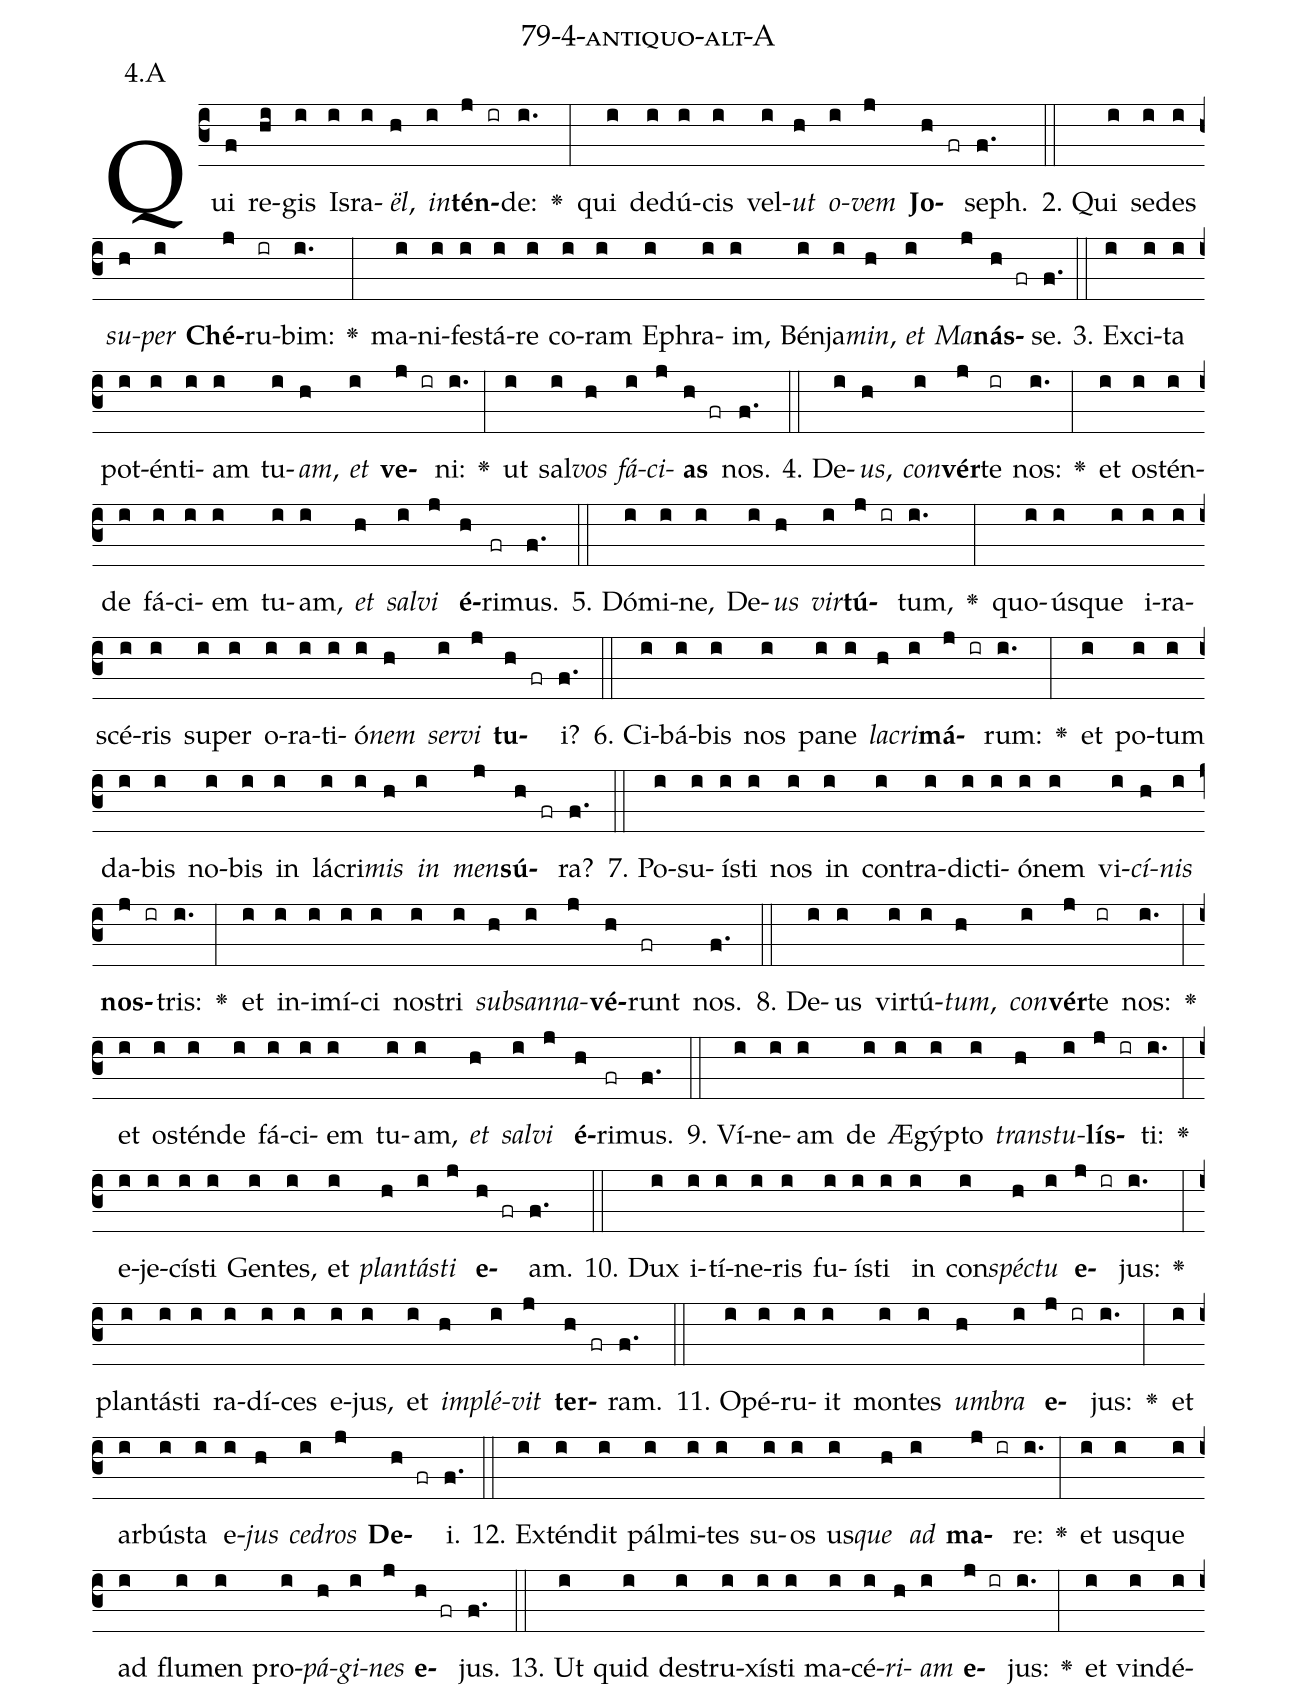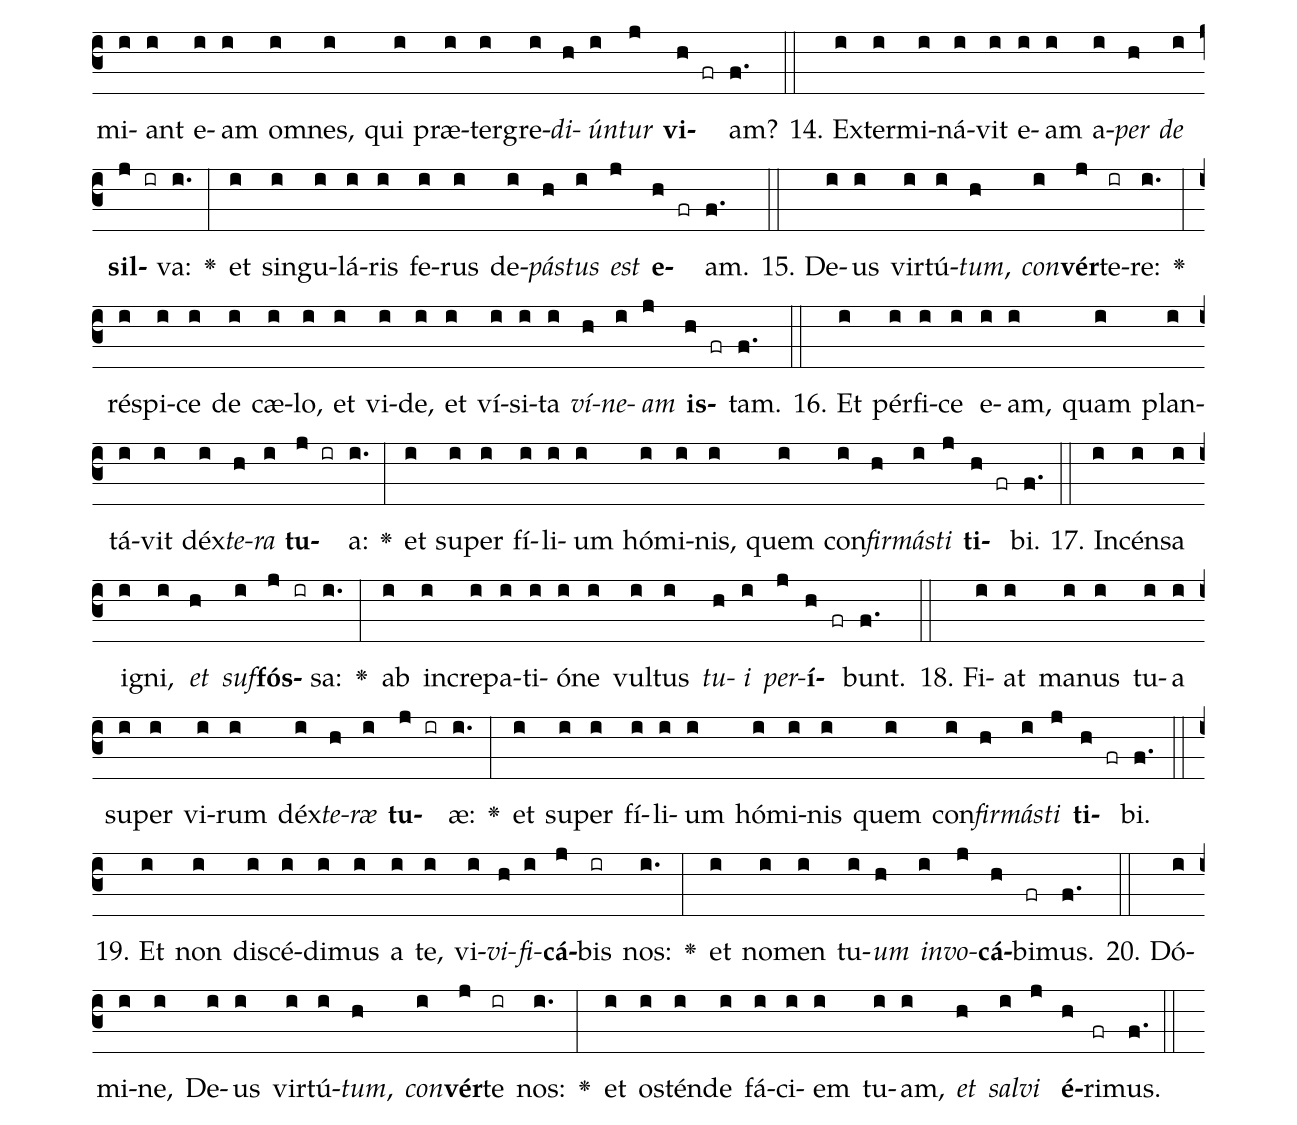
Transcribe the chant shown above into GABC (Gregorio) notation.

name: 79-4-antiquo-alt-A;
annotation: 4.A;
%%
(c3)Qui(f) re(hi)gis(i) Is(i)ra(i)<i>ël</i>,(h) <i>in</i>(i)<b>tén</b>(j ir)de:(i.) <v>\greheightstar</v>(:) qui(i) de(i)dú(i)cis(i) vel(i)<i>ut</i>(h) <i>o</i>(i)<i>vem</i>(j) <b>Jo</b>(h fr)seph.(f.) (::)
2. Qui(i) se(i)des(i) <i>su</i>(h)<i>per</i>(i) <b>Ché</b>(j)ru(ir)bim:(i.) <v>\greheightstar</v>(:) ma(i)ni(i)fes(i)tá(i)re(i) co(i)ram(i) E(i)phra(i)im,(i) Bén(i)ja(i)<i>min</i>,(h) <i>et</i>(i) <i>Ma</i>(j)<b>nás</b>(h fr)se.(f.) (::)
3. Ex(i)ci(i)ta(i) pot(i)én(i)ti(i)am(i) tu(i)<i>am</i>,(h) <i>et</i>(i) <b>ve</b>(j ir)ni:(i.) <v>\greheightstar</v>(:) ut(i) sal(i)<i>vos</i>(h) <i>fá</i>(i)<i>ci</i>(j)<b>as</b>(h fr) nos.(f.) (::)
4. De(i)<i>us</i>,(h) <i>con</i>(i)<b>vér</b>(j)te(ir) nos:(i.) <v>\greheightstar</v>(:) et(i) os(i)tén(i)de(i) fá(i)ci(i)em(i) tu(i)am,(i) <i>et</i>(h) <i>sal</i>(i)<i>vi</i>(j) <b>é</b>(h)ri(fr)mus.(f.) (::)
5. Dó(i)mi(i)ne,(i) De(i)<i>us</i>(h) <i>vir</i>(i)<b>tú</b>(j ir)tum,(i.) <v>\greheightstar</v>(:) quo(i)ús(i)que(i) i(i)ra(i)scé(i)ris(i) su(i)per(i) o(i)ra(i)ti(i)ó(i)<i>nem</i>(h) <i>ser</i>(i)<i>vi</i>(j) <b>tu</b>(h fr)i?(f.) (::)
6. Ci(i)bá(i)bis(i) nos(i) pa(i)ne(i) <i>la</i>(h)<i>cri</i>(i)<b>má</b>(j ir)rum:(i.) <v>\greheightstar</v>(:) et(i) po(i)tum(i) da(i)bis(i) no(i)bis(i) in(i) lá(i)cri(i)<i>mis</i>(h) <i>in</i>(i) <i>men</i>(j)<b>sú</b>(h fr)ra?(f.) (::)
7. Po(i)su(i)ís(i)ti(i) nos(i) in(i) con(i)tra(i)dic(i)ti(i)ó(i)nem(i) vi(i)<i>cí</i>(h)<i>nis</i>(i) <b>nos</b>(j ir)tris:(i.) <v>\greheightstar</v>(:) et(i) in(i)i(i)mí(i)ci(i) nos(i)tri(i) <i>sub</i>(h)<i>san</i>(i)<i>na</i>(j)<b>vé</b>(h)runt(fr) nos.(f.) (::)
8. De(i)us(i) vir(i)tú(i)<i>tum</i>,(h) <i>con</i>(i)<b>vér</b>(j)te(ir) nos:(i.) <v>\greheightstar</v>(:) et(i) os(i)tén(i)de(i) fá(i)ci(i)em(i) tu(i)am,(i) <i>et</i>(h) <i>sal</i>(i)<i>vi</i>(j) <b>é</b>(h)ri(fr)mus.(f.) (::)
9. Ví(i)ne(i)am(i) de(i) Æ(i)gýp(i)to(i) <i>trans</i>(h)<i>tu</i>(i)<b>lís</b>(j ir)ti:(i.) <v>\greheightstar</v>(:) e(i)je(i)cís(i)ti(i) Gen(i)tes,(i) et(i) <i>plan</i>(h)<i>tás</i>(i)<i>ti</i>(j) <b>e</b>(h fr)am.(f.) (::)
10. Dux(i) i(i)tí(i)ne(i)ris(i) fu(i)ís(i)ti(i) in(i) con(i)<i>spéc</i>(h)<i>tu</i>(i) <b>e</b>(j ir)jus:(i.) <v>\greheightstar</v>(:) plan(i)tás(i)ti(i) ra(i)dí(i)ces(i) e(i)jus,(i) et(i) <i>im</i>(h)<i>plé</i>(i)<i>vit</i>(j) <b>ter</b>(h fr)ram.(f.) (::)
11. O(i)pé(i)ru(i)it(i) mon(i)tes(i) <i>um</i>(h)<i>bra</i>(i) <b>e</b>(j ir)jus:(i.) <v>\greheightstar</v>(:) et(i) ar(i)bús(i)ta(i) e(i)<i>jus</i>(h) <i>ce</i>(i)<i>dros</i>(j) <b>De</b>(h fr)i.(f.) (::)
12. Ex(i)tén(i)dit(i) pál(i)mi(i)tes(i) su(i)os(i) us(i)<i>que</i>(h) <i>ad</i>(i) <b>ma</b>(j ir)re:(i.) <v>\greheightstar</v>(:) et(i) us(i)que(i) ad(i) flu(i)men(i) pro(i)<i>pá</i>(h)<i>gi</i>(i)<i>nes</i>(j) <b>e</b>(h fr)jus.(f.) (::)
13. Ut(i) quid(i) de(i)stru(i)xís(i)ti(i) ma(i)cé(i)<i>ri</i>(h)<i>am</i>(i) <b>e</b>(j ir)jus:(i.) <v>\greheightstar</v>(:) et(i) vin(i)dé(i)mi(i)ant(i) e(i)am(i) om(i)nes,(i) qui(i) præ(i)ter(i)gre(i)<i>di</i>(h)<i>ún</i>(i)<i>tur</i>(j) <b>vi</b>(h fr)am?(f.) (::)
14. Ex(i)ter(i)mi(i)ná(i)vit(i) e(i)am(i) a(i)<i>per</i>(h) <i>de</i>(i) <b>sil</b>(j ir)va:(i.) <v>\greheightstar</v>(:) et(i) sin(i)gu(i)lá(i)ris(i) fe(i)rus(i) de(i)<i>pás</i>(h)<i>tus</i>(i) <i>est</i>(j) <b>e</b>(h fr)am.(f.) (::)
15. De(i)us(i) vir(i)tú(i)<i>tum</i>,(h) <i>con</i>(i)<b>vér</b>(j)te(ir)re:(i.) <v>\greheightstar</v>(:) ré(i)spi(i)ce(i) de(i) cæ(i)lo,(i) et(i) vi(i)de,(i) et(i) ví(i)si(i)ta(i) <i>ví</i>(h)<i>ne</i>(i)<i>am</i>(j) <b>is</b>(h fr)tam.(f.) (::)
16. Et(i) pér(i)fi(i)ce(i) e(i)am,(i) quam(i) plan(i)tá(i)vit(i) déx(i)<i>te</i>(h)<i>ra</i>(i) <b>tu</b>(j ir)a:(i.) <v>\greheightstar</v>(:) et(i) su(i)per(i) fí(i)li(i)um(i) hó(i)mi(i)nis,(i) quem(i) con(i)<i>fir</i>(h)<i>más</i>(i)<i>ti</i>(j) <b>ti</b>(h fr)bi.(f.) (::)
17. In(i)cén(i)sa(i) i(i)gni,(i) <i>et</i>(h) <i>suf</i>(i)<b>fós</b>(j ir)sa:(i.) <v>\greheightstar</v>(:) ab(i) in(i)cre(i)pa(i)ti(i)ó(i)ne(i) vul(i)tus(i) <i>tu</i>(h)<i>i</i>(i) <i>per</i>(j)<b>í</b>(h fr)bunt.(f.) (::)
18. Fi(i)at(i) ma(i)nus(i) tu(i)a(i) su(i)per(i) vi(i)rum(i) déx(i)<i>te</i>(h)<i>ræ</i>(i) <b>tu</b>(j ir)æ:(i.) <v>\greheightstar</v>(:) et(i) su(i)per(i) fí(i)li(i)um(i) hó(i)mi(i)nis(i) quem(i) con(i)<i>fir</i>(h)<i>más</i>(i)<i>ti</i>(j) <b>ti</b>(h fr)bi.(f.) (::)
19. Et(i) non(i) di(i)scé(i)di(i)mus(i) a(i) te,(i) vi(i)<i>vi</i>(h)<i>fi</i>(i)<b>cá</b>(j)bis(ir) nos:(i.) <v>\greheightstar</v>(:) et(i) no(i)men(i) tu(i)<i>um</i>(h) <i>in</i>(i)<i>vo</i>(j)<b>cá</b>(h)bi(fr)mus.(f.) (::)
20. Dó(i)mi(i)ne,(i) De(i)us(i) vir(i)tú(i)<i>tum</i>,(h) <i>con</i>(i)<b>vér</b>(j)te(ir) nos:(i.) <v>\greheightstar</v>(:) et(i) os(i)tén(i)de(i) fá(i)ci(i)em(i) tu(i)am,(i) <i>et</i>(h) <i>sal</i>(i)<i>vi</i>(j) <b>é</b>(h)ri(fr)mus.(f.) (::)
